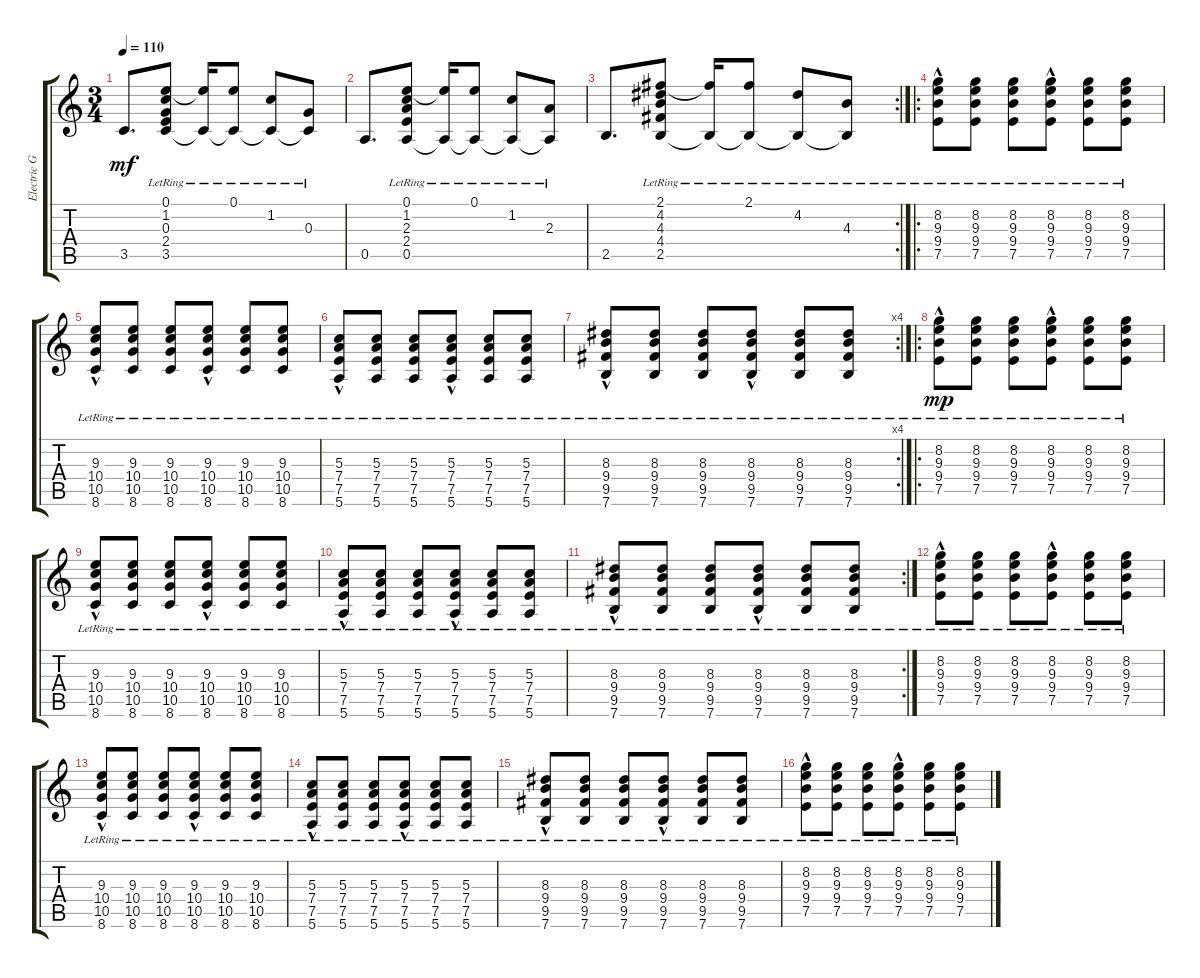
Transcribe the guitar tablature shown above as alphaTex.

\track ("Electric Guitar" "Electric G") {instrument electricguitarclean}
\staff {score tabs}
\tuning (E4 B3 G3 D3 A2 E2) {hide}
\ts (3 4)
\tempo 110
\clef g2
\ks c
3.5.8{d dy mf} (0.1{lr} 1.2{lr} 0.3{lr} 2.4{lr} 3.5).8 (0.1{lr t} 3.5{t}).16 (0.1{lr} 3.5{t}).8 (1.2{lr} 3.5{t}).8 (0.3{lr} 3.5{t}).8 |
0.5.8{d} (0.1{lr} 1.2{lr} 2.3{lr} 2.4{lr} 0.5).8 (0.1{lr t} 0.5{t}).16 (0.1{lr} 0.5{t}).8 (1.2{lr} 0.5{t}).8 (2.3{lr} 0.5{t}).8 |
\rc 2
2.5.8{d} (2.1{lr} 4.2{lr} 4.3{lr} 4.4{lr} 2.5).8 (2.1{lr t} 2.5{t}).16 (2.1{lr} 2.5{t}).8 (4.2{lr} 2.5{t}).8 (4.3{lr} 2.5{t}).8 |
\ro
(8.2{lr} 9.3{hac lr} 9.4{lr} 7.5{lr}).8 (8.2{lr} 9.3{lr} 9.4{lr} 7.5{lr}).8 (8.2{lr} 9.3{lr} 9.4{lr} 7.5{lr}).8 (8.2{lr} 9.3{hac lr} 9.4{lr} 7.5{lr}).8 (8.2{lr} 9.3{lr} 9.4{lr} 7.5{lr}).8 (8.2{lr} 9.3{lr} 9.4{lr} 7.5{lr}).8 |
(9.3{hac lr} 10.4{lr} 10.5{lr} 8.6{lr}).8 (9.3{lr} 10.4{lr} 10.5{lr} 8.6{lr}).8 (9.3{lr} 10.4{lr} 10.5{lr} 8.6{lr}).8 (9.3{hac lr} 10.4{lr} 10.5{lr} 8.6{lr}).8 (9.3{lr} 10.4{lr} 10.5{lr} 8.6{lr}).8 (9.3{lr} 10.4{lr} 10.5{lr} 8.6{lr}).8 |
(5.3{hac lr} 7.4{lr} 7.5{lr} 5.6{lr}).8 (5.3{lr} 7.4{lr} 7.5{lr} 5.6{lr}).8 (5.3{lr} 7.4{lr} 7.5{lr} 5.6{lr}).8 (5.3{hac lr} 7.4{lr} 7.5{lr} 5.6{lr}).8 (5.3{lr} 7.4{lr} 7.5{lr} 5.6{lr}).8 (5.3{lr} 7.4{lr} 7.5{lr} 5.6{lr}).8 |
\rc 4
(8.3{hac lr} 9.4{lr} 9.5{lr} 7.6{lr}).8 (8.3{lr} 9.4{lr} 9.5{lr} 7.6{lr}).8 (8.3{lr} 9.4{lr} 9.5{lr} 7.6{lr}).8 (8.3{hac lr} 9.4{lr} 9.5{lr} 7.6{lr}).8 (8.3{lr} 9.4{lr} 9.5{lr} 7.6{lr}).8 (8.3{lr} 9.4{lr} 9.5{lr} 7.6{lr}).8{volume 10} |
\ro
(8.2{lr} 9.3{hac lr} 9.4{lr} 7.5{lr}).8{dy mp} (8.2{lr} 9.3{lr} 9.4{lr} 7.5{lr}).8 (8.2{lr} 9.3{lr} 9.4{lr} 7.5{lr}).8 (8.2{lr} 9.3{hac lr} 9.4{lr} 7.5{lr}).8 (8.2{lr} 9.3{lr} 9.4{lr} 7.5{lr}).8 (8.2{lr} 9.3{lr} 9.4{lr} 7.5{lr}).8 |
(9.3{hac lr} 10.4{lr} 10.5{lr} 8.6{lr}).8 (9.3{lr} 10.4{lr} 10.5{lr} 8.6{lr}).8 (9.3{lr} 10.4{lr} 10.5{lr} 8.6{lr}).8 (9.3{hac lr} 10.4{lr} 10.5{lr} 8.6{lr}).8 (9.3{lr} 10.4{lr} 10.5{lr} 8.6{lr}).8 (9.3{lr} 10.4{lr} 10.5{lr} 8.6{lr}).8 |
(5.3{hac lr} 7.4{lr} 7.5{lr} 5.6{lr}).8 (5.3{lr} 7.4{lr} 7.5{lr} 5.6{lr}).8 (5.3{lr} 7.4{lr} 7.5{lr} 5.6{lr}).8 (5.3{hac lr} 7.4{lr} 7.5{lr} 5.6{lr}).8 (5.3{lr} 7.4{lr} 7.5{lr} 5.6{lr}).8 (5.3{lr} 7.4{lr} 7.5{lr} 5.6{lr}).8 |
\rc 2
(8.3{hac lr} 9.4{lr} 9.5{lr} 7.6{lr}).8 (8.3{lr} 9.4{lr} 9.5{lr} 7.6{lr}).8 (8.3{lr} 9.4{lr} 9.5{lr} 7.6{lr}).8 (8.3{hac lr} 9.4{lr} 9.5{lr} 7.6{lr}).8 (8.3{lr} 9.4{lr} 9.5{lr} 7.6{lr}).8 (8.3{lr} 9.4{lr} 9.5{lr} 7.6{lr}).8 |
(8.2{lr} 9.3{hac lr} 9.4{lr} 7.5{lr}).8 (8.2{lr} 9.3{lr} 9.4{lr} 7.5{lr}).8 (8.2{lr} 9.3{lr} 9.4{lr} 7.5{lr}).8 (8.2{lr} 9.3{hac lr} 9.4{lr} 7.5{lr}).8 (8.2{lr} 9.3{lr} 9.4{lr} 7.5{lr}).8 (8.2{lr} 9.3{lr} 9.4{lr} 7.5{lr}).8 |
(9.3{hac lr} 10.4{lr} 10.5{lr} 8.6{lr}).8 (9.3{lr} 10.4{lr} 10.5{lr} 8.6{lr}).8 (9.3{lr} 10.4{lr} 10.5{lr} 8.6{lr}).8 (9.3{hac lr} 10.4{lr} 10.5{lr} 8.6{lr}).8 (9.3{lr} 10.4{lr} 10.5{lr} 8.6{lr}).8 (9.3{lr} 10.4{lr} 10.5{lr} 8.6{lr}).8 |
(5.3{hac lr} 7.4{lr} 7.5{lr} 5.6{lr}).8 (5.3{lr} 7.4{lr} 7.5{lr} 5.6{lr}).8 (5.3{lr} 7.4{lr} 7.5{lr} 5.6{lr}).8 (5.3{hac lr} 7.4{lr} 7.5{lr} 5.6{lr}).8 (5.3{lr} 7.4{lr} 7.5{lr} 5.6{lr}).8 (5.3{lr} 7.4{lr} 7.5{lr} 5.6{lr}).8 |
(8.3{hac lr} 9.4{lr} 9.5{lr} 7.6{lr}).8 (8.3{lr} 9.4{lr} 9.5{lr} 7.6{lr}).8 (8.3{lr} 9.4{lr} 9.5{lr} 7.6{lr}).8 (8.3{hac lr} 9.4{lr} 9.5{lr} 7.6{lr}).8 (8.3{lr} 9.4{lr} 9.5{lr} 7.6{lr}).8 (8.3{lr} 9.4{lr} 9.5{lr} 7.6{lr}).8 |
(8.2{lr} 9.3{hac lr} 9.4{lr} 7.5{lr}).8 (8.2{lr} 9.3{lr} 9.4{lr} 7.5{lr}).8 (8.2{lr} 9.3{lr} 9.4{lr} 7.5{lr}).8 (8.2{lr} 9.3{hac lr} 9.4{lr} 7.5{lr}).8 (8.2{lr} 9.3{lr} 9.4{lr} 7.5{lr}).8 (8.2{lr} 9.3{lr} 9.4{lr} 7.5{lr}).8
